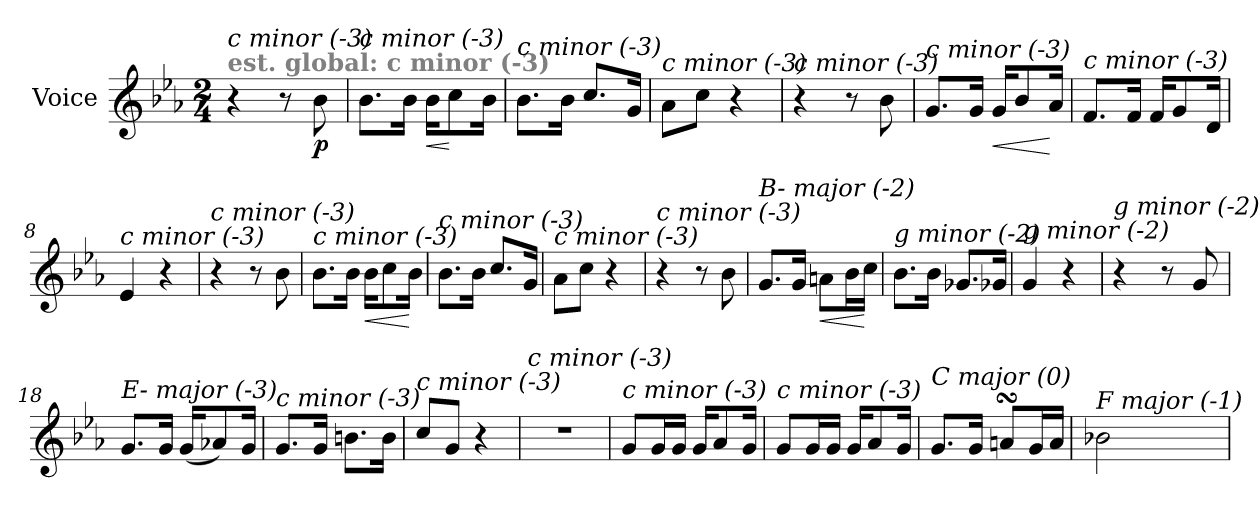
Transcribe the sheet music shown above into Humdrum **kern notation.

**kern	**dynam
*part1	*part1
*staff1	*staff1
*I"Voice	*
*clefG2	*
*k[b-e-a-]	*
*E-:	*
*M2/4	*
=1	=1
!LO:TX:a:B:color=#808080:t=est. global&colon; c minor (-3)	!
!LO:TX:i:t=c minor (-3)	!
4r	.
8r	.
!	!LO:DY:b
8b-\	p
=2	=2
!LO:TX:i:t=c minor (-3)	!
8.b-\L	.
16b-\Jk	.
!	!LO:HP:b
16b-\KL	<
8cc\	[
16b-\Jk	.
=3	=3
!LO:TX:i:t=c minor (-3)	!
8.b-\L	.
16b-\Jk	.
8.cc/L	.
16g/Jk	.
=4	=4
!LO:TX:i:t=c minor (-3)	!
8a-\L	.
8cc\J	.
4r	.
=5	=5
!LO:TX:i:t=c minor (-3)	!
4r	.
8r	.
8b-\	.
=6	=6
!LO:TX:i:t=c minor (-3)	!
8.g/L	.
16g/Jk	.
!	!LO:HP:b
16g/KL	<
8b-/	.
16a-/Jk	[
!!LO:LB:g=z
=7	=7
!LO:TX:i:t=c minor (-3)	!
8.f/L	.
16f/Jk	.
16f/KL	.
8g/	.
16d/Jk	.
=8	=8
!LO:TX:i:t=c minor (-3)	!
4e-/	.
4r	.
=9	=9
!LO:TX:i:t=c minor (-3)	!
4r	.
8r	.
8b-\	.
=10	=10
!LO:TX:i:t=c minor (-3)	!
8.b-\L	.
16b-\Jk	.
!	!LO:HP:b
16b-\KL	<
8cc\	.
16b-\Jk	[
=11	=11
!LO:TX:i:t=c minor (-3)	!
8.b-\L	.
16b-\Jk	.
8.cc/L	.
16g/Jk	.
=12	=12
!LO:TX:i:t=c minor (-3)	!
8a-\L	.
8cc\J	.
4r	.
=13	=13
!LO:TX:i:t=c minor (-3)	!
4r	.
8r	.
8b-\	.
!!LO:LB:g=z
=14	=14
!LO:TX:i:t=B- major (-2)	!
8.g/L	.
16g/Jk	.
!	!LO:HP:b
8an\L	<
16b-\L	.
16cc\JJ	[
=15	=15
!LO:TX:i:t=g minor (-2)	!
8.b-\L	.
16b-\Jk	.
8.g-Xi/L	.
16g-Xi/Jk	.
=16	=16
!LO:TX:i:t=g minor (-2)	!
4g/	.
4r	.
=17	=17
!LO:TX:i:t=g minor (-2)	!
4r	.
8r	.
8g/	.
=18	=18
!LO:TX:i:t=E- major (-3)	!
8.g/L	.
16g/Jk	.
(<16g/KL	.
8a-X/)	.
16g/Jk	.
=19	=19
!LO:TX:i:t=c minor (-3)	!
8.g/L	.
16g/Jk	.
8.bn\L	.
16b\Jk	.
!!LO:LB:g=z
=20	=20
!LO:TX:i:t=c minor (-3)	!
8cc/L	.
8g/J	.
4r	.
=21	=21
!LO:TX:i:t=c minor (-3)	!
2r	.
=22	=22
!LO:TX:i:t=c minor (-3)	!
8g/L	.
16g/L	.
16g/JJ	.
16g/KL	.
8a-/	.
16g/Jk	.
=23	=23
!LO:TX:i:t=c minor (-3)	!
8g/L	.
16g/L	.
16g/JJ	.
16g/KL	.
8a-/	.
16g/Jk	.
=24	=24
!LO:TX:i:t=C major (0)	!
8.g/L	.
16g/Jk	.
8ansSsS/L	.
16g/L	.
16a/JJ	.
=25	=25
!LO:TX:i:t=F major (-1)	!
2b-X\	.
=	=
*-	*-
